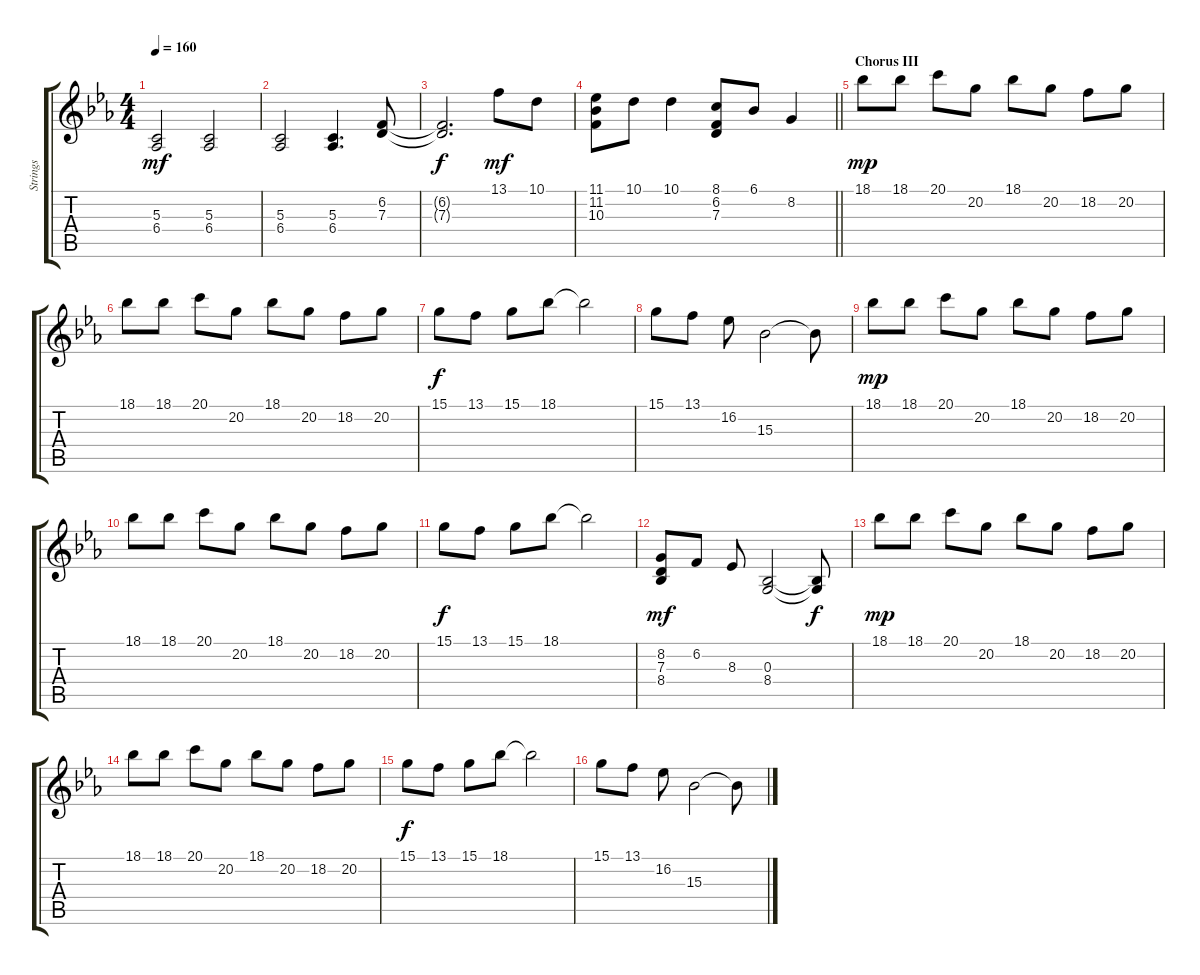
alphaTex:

\track ("Strings" "Strings") {instrument synthstrings1}
\staff {score tabs}
\tuning (E4 B3 G3 D3 A2 E2) {hide}
\ts (4 4)
\tempo 160
\clef g2
\ks eb
(5.3 6.4).2{dy mf} (5.3 6.4).2 |
(5.3 6.4).2 (5.3 6.4).4{d} (6.2 7.3).8 |
(6.2{t} 7.3{t}).2{d dy f} 13.1.8{dy mf} 10.1.8 |
\barLineRight lightlight
(11.1 11.2 10.3).8 10.1.8 10.1.4 (8.1 6.2 7.3).8 6.1.8 8.2.4 |
\section ("" "Chorus III")
18.1.8{dy mp} 18.1.8 20.1.8 20.2.8 18.1.8 20.2.8 18.2.8 20.2.8 |
18.1.8 18.1.8 20.1.8 20.2.8 18.1.8 20.2.8 18.2.8 20.2.8 |
15.1.8{dy f} 13.1.8 15.1.8 18.1.8 18.1{t}.2 |
15.1.8 13.1.8 16.2.8 15.3.2 15.3{t}.8 |
18.1.8{dy mp} 18.1.8 20.1.8 20.2.8 18.1.8 20.2.8 18.2.8 20.2.8 |
18.1.8 18.1.8 20.1.8 20.2.8 18.1.8 20.2.8 18.2.8 20.2.8 |
15.1.8{dy f} 13.1.8 15.1.8 18.1.8 18.1{t}.2 |
(8.2 7.3 8.4).8{dy mf} 6.2.8 8.3.8 (0.3 8.4).2 (0.3{t} 8.4{t}).8{dy f} |
18.1.8{dy mp} 18.1.8 20.1.8 20.2.8 18.1.8 20.2.8 18.2.8 20.2.8 |
18.1.8 18.1.8 20.1.8 20.2.8 18.1.8 20.2.8 18.2.8 20.2.8 |
15.1.8{dy f} 13.1.8 15.1.8 18.1.8 18.1{t}.2 |
15.1.8 13.1.8 16.2.8 15.3.2 15.3{t}.8
